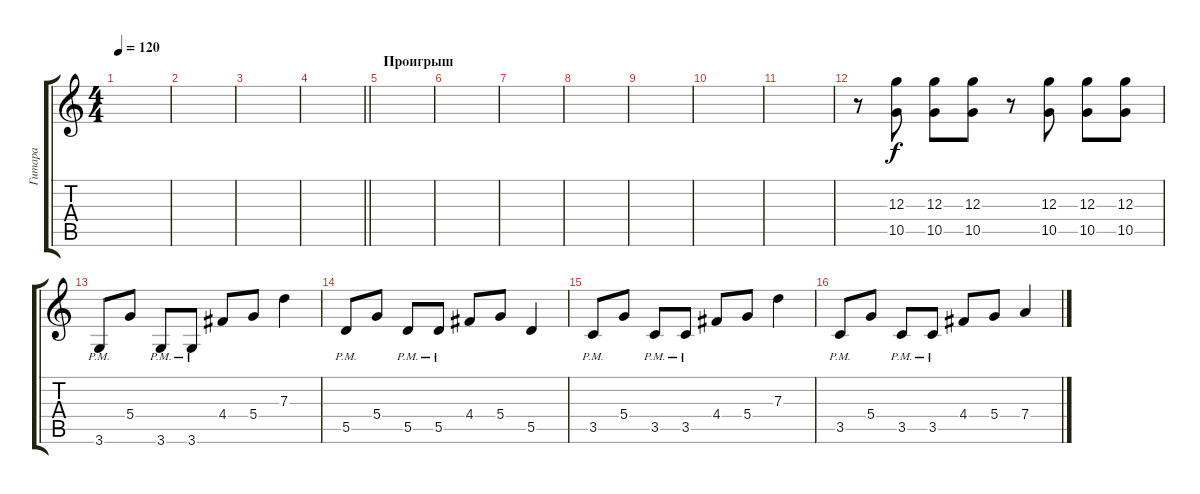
\track ("Гитара" "Гитара") {instrument distortionguitar}
\staff {score tabs}
\tuning (E4 B3 G3 D3 A2 E2) {hide}
\ts (4 4)
\tempo 120
\clef g2
\ks c
|
|
|
\barLineRight lightlight
|
\section ("" "Проигрыш")
|
|
|
|
|
|
|
r.8 (12.3 10.5).8 (12.3 10.5).8 (12.3 10.5).8 r.8 (12.3 10.5).8 (12.3 10.5).8 (12.3 10.5).8 |
3.6{pm}.8 5.4.8 3.6{pm}.8 3.6{pm}.8 4.4.8 5.4.8 7.3.4 |
5.5{pm}.8 5.4.8 5.5{pm}.8 5.5{pm}.8 4.4.8 5.4.8 5.5.4 |
3.5{pm}.8 5.4.8 3.5{pm}.8 3.5{pm}.8 4.4.8 5.4.8 7.3.4 |
3.5{pm}.8 5.4.8 3.5{pm}.8 3.5{pm}.8 4.4.8 5.4.8 7.4.4
